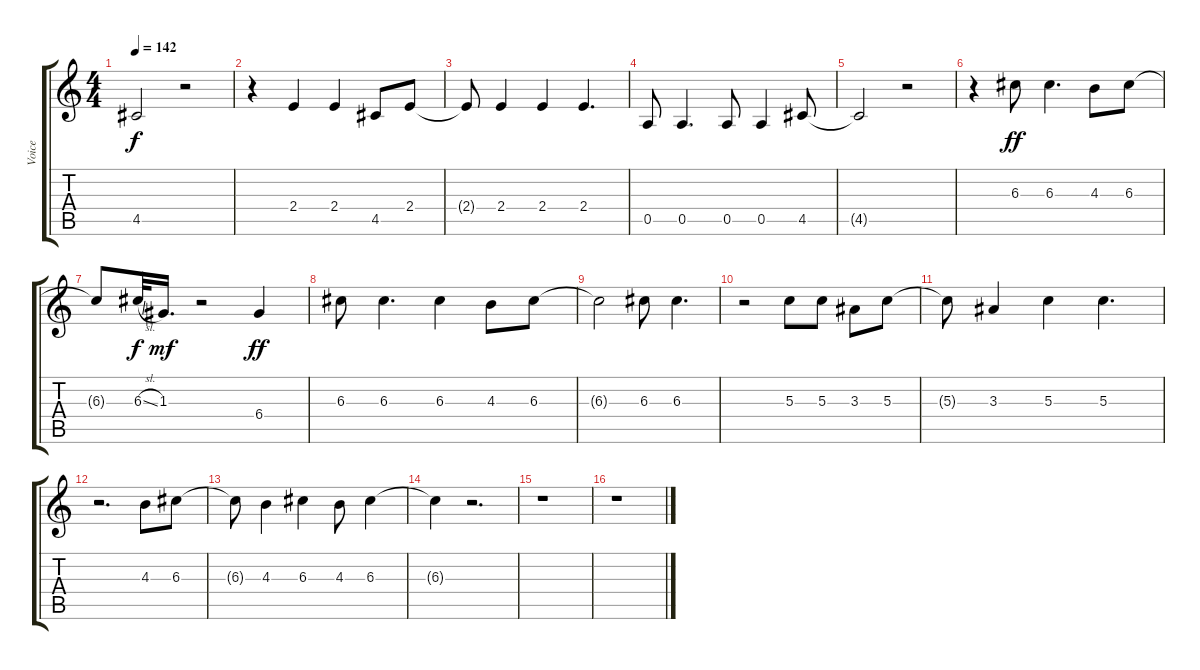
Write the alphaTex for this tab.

\track ("Voice" "Voice") {instrument acousticguitarsteel}
\staff {score tabs}
\tuning (E4 B3 G3 D3 A2 E2) {hide}
\ts (4 4)
\tempo 142
\clef g2
\ks c
4.5{t}.2{dy f} r.2 |
r.4 2.4.4 2.4.4 4.5.8 2.4.8 |
2.4{t}.8 2.4.4 2.4.4 2.4.4{d} |
0.5.8 0.5.4{d} 0.5.8 0.5.4 4.5.8 |
4.5{t}.2 r.2 |
r.4 6.3.8{dy ff} 6.3.4{d} 4.3.8 6.3.8 |
6.3{t}.8 6.3{sl}.32{dy f} 1.3.16{d dy mf} r.2 6.4.4{dy ff} |
6.3.8 6.3.4{d} 6.3.4 4.3.8 6.3.8 |
6.3{t}.2 6.3.8 6.3.4{d} |
r.2 5.3.8 5.3.8 3.3.8 5.3.8 |
5.3{t}.8 3.3.4 5.3.4 5.3.4{d} |
r.2{d} 4.3.8 6.3.8 |
6.3{t}.8 4.3.4 6.3.4 4.3.8 6.3.4 |
6.3{t}.4 r.2{d} |
r.1 |
r.1
